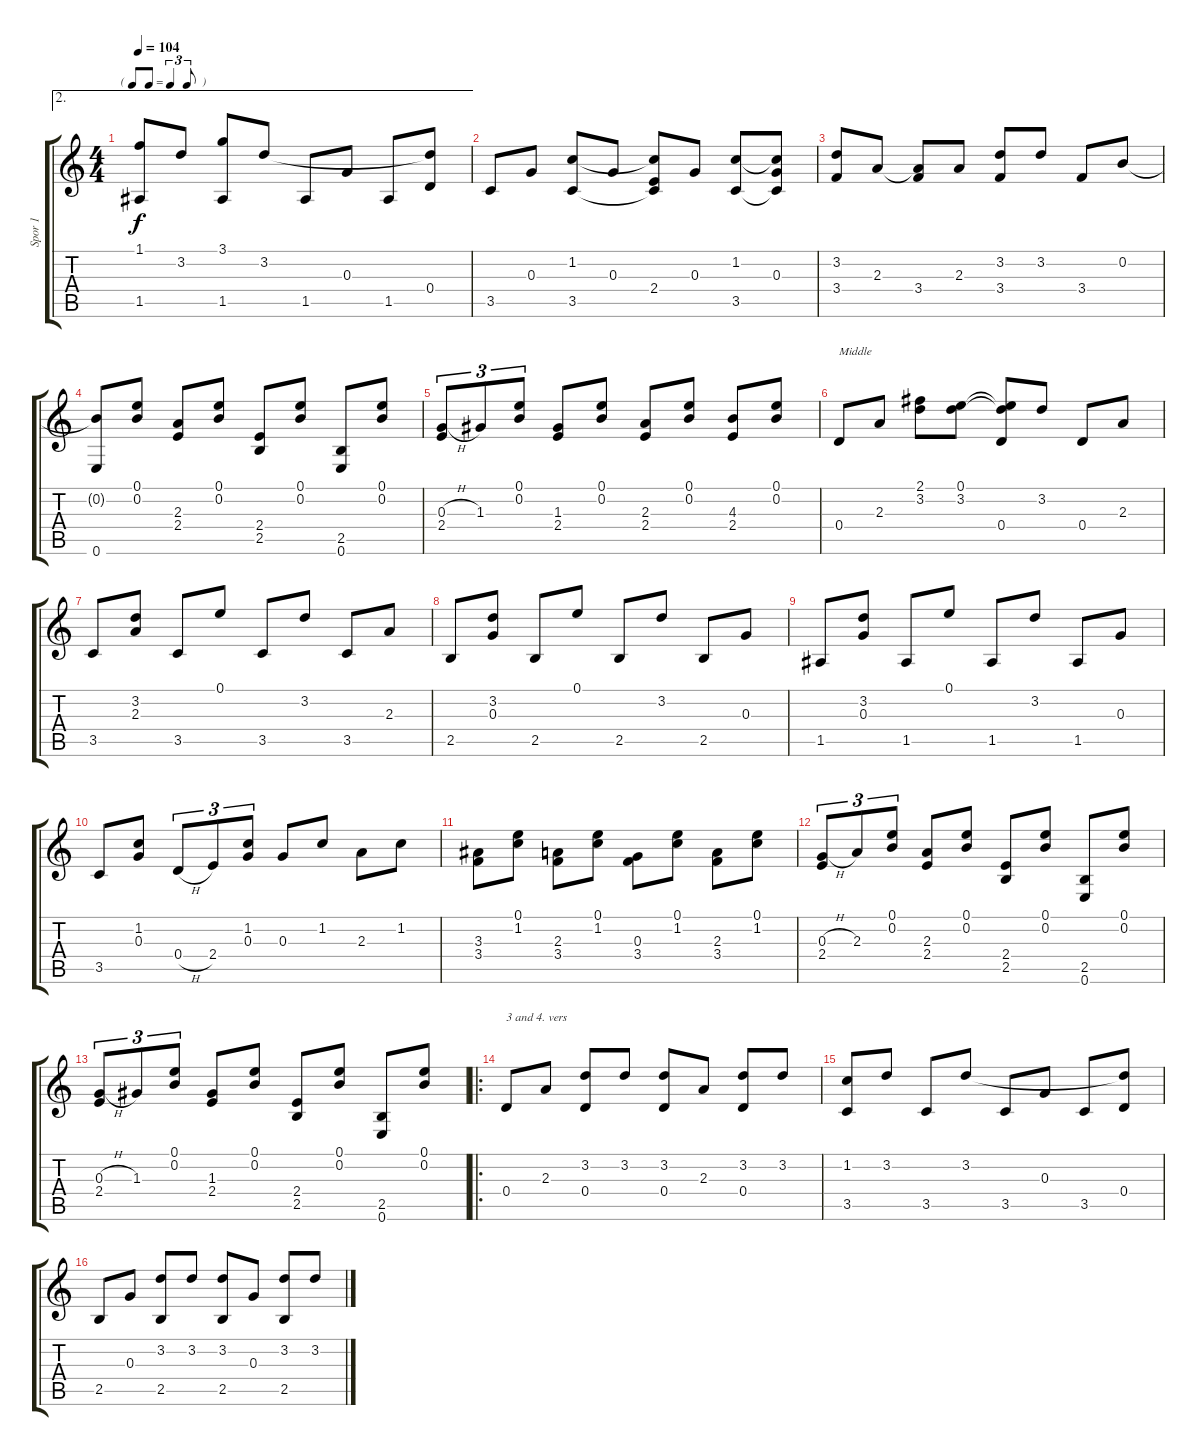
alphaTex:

\track ("Spor 1" "Spor 1") {instrument acousticguitarnylon}
\staff {score tabs}
\tuning (E4 B3 G3 D3 A2 E2) {hide}
\ae 2
\ts (4 4)
\tf triplet8th
\tempo 104
\clef g2
\ks c
(1.1 1.5).8{dy f} 3.2.8 (3.1 1.5).8 3.2.8 1.5.8 0.3.8 1.5.8 (3.2{t} 0.4).8 |
3.5.8 0.3.8 (1.2 3.5).8 0.3.8 (1.2{t} 2.4 3.5{t}).8 0.3.8 (1.2 3.5).8 (1.2{t} 0.3 3.5{t}).8 |
(3.2 3.4).8 2.3.8 (2.3{t} 3.4).8 2.3.8 (3.2 3.4).8 3.2.8 3.4.8 0.2.8 |
(0.2{t} 0.6).8 (0.1 0.2).8 (2.3 2.4).8 (0.1 0.2).8 (2.4 2.5).8 (0.1 0.2).8 (2.5 0.6).8 (0.1 0.2).8 |
(0.3{h} 2.4).8{tu (3 2)} 1.3.8{tu (3 2)} (0.1 0.2).8{tu (3 2)} (1.3 2.4).8 (0.1 0.2).8 (2.3 2.4).8 (0.1 0.2).8 (4.3 2.4).8 (0.1 0.2).8 |
0.4.8{txt "Middle"} 2.3.8 (2.1 3.2).8 (0.1 3.2).8 (0.1{t} 3.2{t} 0.4).8 3.2.8 0.4.8 2.3.8 |
3.5.8 (3.2 2.3).8 3.5.8 0.1.8 3.5.8 3.2.8 3.5.8 2.3.8 |
2.5.8 (3.2 0.3).8 2.5.8 0.1.8 2.5.8 3.2.8 2.5.8 0.3.8 |
1.5.8 (3.2 0.3).8 1.5.8 0.1.8 1.5.8 3.2.8 1.5.8 0.3.8 |
3.5.8 (1.2 0.3).8 0.4{h}.8{tu (3 2)} 2.4.8{tu (3 2)} (1.2 0.3).8{tu (3 2)} 0.3.8 1.2.8 2.3.8 1.2.8 |
(3.3 3.4).8 (0.1 1.2).8 (2.3 3.4).8 (0.1 1.2).8 (0.3 3.4).8 (0.1 1.2).8 (2.3 3.4).8 (0.1 1.2).8 |
(0.3{h} 2.4).8{tu (3 2)} 2.3.8{tu (3 2)} (0.1 0.2).8{tu (3 2)} (2.3 2.4).8 (0.1 0.2).8 (2.4 2.5).8 (0.1 0.2).8 (2.5 0.6).8 (0.1 0.2).8 |
(0.3{h} 2.4).8{tu (3 2)} 1.3.8{tu (3 2)} (0.1 0.2).8{tu (3 2)} (1.3 2.4).8 (0.1 0.2).8 (2.4 2.5).8 (0.1 0.2).8 (2.5 0.6).8 (0.1 0.2).8 |
\ro
0.4.8{txt "3 and 4. vers"} 2.3.8 (3.2 0.4).8 3.2.8 (3.2 0.4).8 2.3.8 (3.2 0.4).8 3.2.8 |
(1.2 3.5).8 3.2.8 3.5.8 3.2.8 3.5.8 0.3.8 3.5.8 (3.2{t} 0.4).8 |
2.5.8 0.3.8 (3.2 2.5).8 3.2.8 (3.2 2.5).8 0.3.8 (3.2 2.5).8 3.2.8
